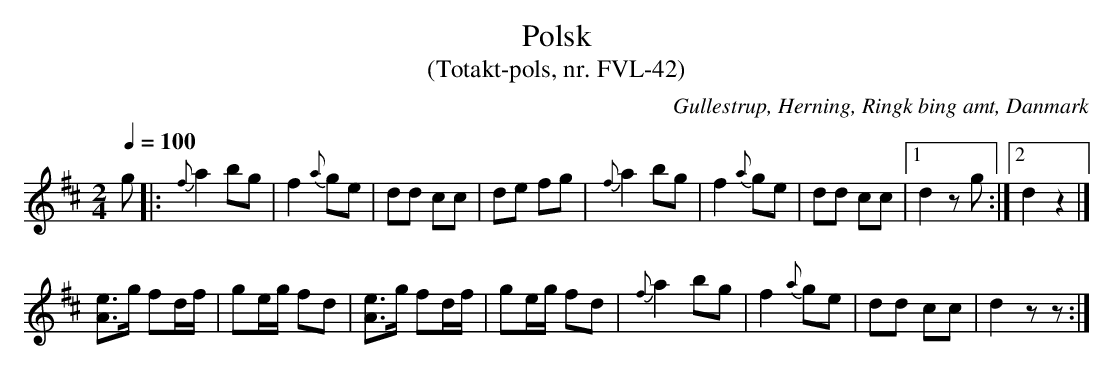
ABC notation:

X:1
T:Polsk
T:(Totakt-pols, nr. FVL-42)
O:Gullestrup, Herning, Ringk bing amt, Danmark
M:2/4
L:1/8
Q:1/4=100
K:D
g |: {f}a2 bg | f2 {a}ge | dd cc | de fg | {f}a2 bg | f2 {a}ge | dd cc |1 d2 zg :|2 d2 z2 |]
[Ae]>g fd/f/ | ge/g/ fd | [Ae]>g fd/f/ | ge/g/ fd | {f}a2 bg | f2 {a}ge | dd cc | d2 zz :|
